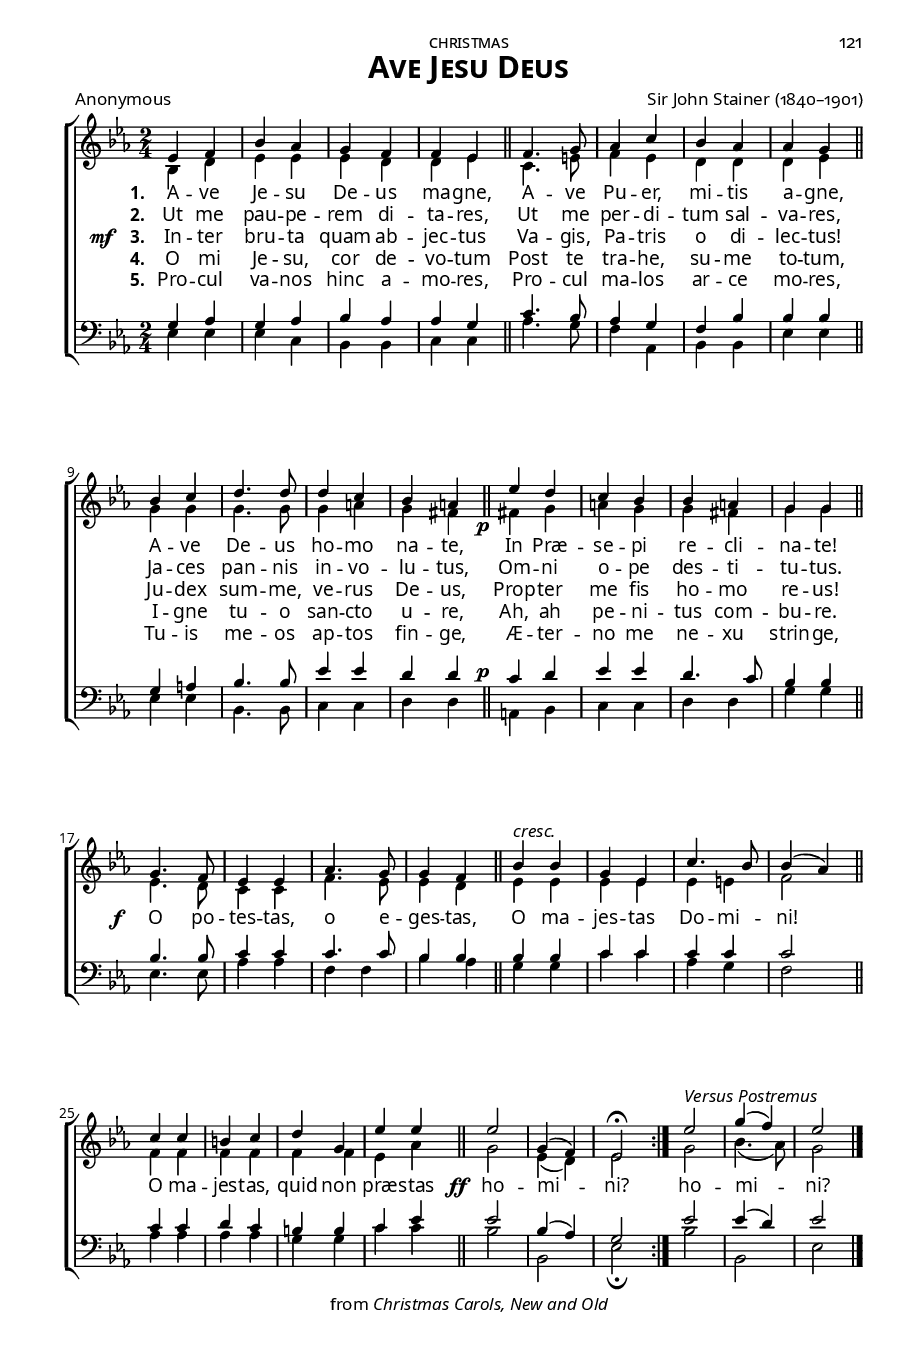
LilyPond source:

\version "2.14.2"
\include "../util.ly"
\header {
  title = \markup{\override #'(font-name . "Garamond Premier Pro Semibold"){ \abs-fontsize #15 \smallCapsOldStyle"Ave Jesu Deus"}}
  poet = \markup\oldStyleNum"Anonymous"
  composer = \markup\oldStyleNum"Sir John Stainer (1840–1901)"
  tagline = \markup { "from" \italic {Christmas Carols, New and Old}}
}
\paper {
  %print-all-headers = ##t
  paper-height = 9\in
  paper-width = 6\in
  indent = 0\in
  %system-system-spacing = #'((basic-distance . 10) (padding . 0))
  %system-system-spacing =
  %  #'((basic-distance . 0)
  %     (minimum-distance . 0)
  %     (padding . -0.35)
  %     (stretchability . 100))
  ragged-last-bottom = ##f
  ragged-bottom = ##f
  two-sided = ##t
  inner-margin = 0.5\in
  outer-margin = 0.25\in
  top-margin = 0.25\in
  bottom-margin = 0.25\in
  first-page-number = #121
  print-first-page-number = ##t
  headerLine = \markup{\override #'(font-name . "Garamond Premier Pro") \smallCapsOldStyle"christmas"}
  oddHeaderMarkup = \markup\fill-line{
     \override #'(font-name . "Garamond Premier Pro")\abs-fontsize #8.5
     \combine 
        \fill-line{"" \on-the-fly #print-page-number-check-first
        \oldStylePageNum""
        }
        \fill-line{\headerLine}
  }
  evenHeaderMarkup = \markup {
     \override #'(font-name . "Garamond Premier Pro")\abs-fontsize #8.5
     \combine
        \on-the-fly #print-page-number-check-first
        \oldStylePageNum""
        \fill-line{\headerLine}
  }
}
#(set-global-staff-size 15) \paper{ #(define fonts (make-pango-font-tree "GoudyOlSt BT" "Garamond Premier Pro" "Garamond Premier Pro" (/ 15 20))) }
global = {
  \key ees \major
  \time 2/4
  \override DynamicLineSpanner #'staff-padding = #0.0
  \override DynamicLineSpanner #'Y-extent = #'(1 . 1)
  \override DynamicText #'X-offset = #'-4
}

sopMusic = \relative c' {
  ees4 f |
  bes aes |
  g f |
  f ees \bar "||"
  f4. g8 |
  aes4 c |
  
  bes aes |
  aes g \bar "||"
  bes c |
  d4. d8 |
  d4 c |
  bes a \bar "||"
  ees'_\p d |
  
  c bes |
  bes a |
  g g \bar "||" \break
  g4. f8 |
  ees4 ees |
  aes4. g8 |
  g4 f \bar "||"
  
  bes4^\markup\italic"cresc." bes |
  g ees |
  c'4. bes8 |
  bes4( aes) \bar "||" \break
  c4 c |
  b c |
  d g, |
  
  ees' ees \bar "||"
  ees2 |
  g,4( f) |
  ees2\fermata \bar ":|"
  ees'^\markup\italic{ "Versus Postremus"} |
  g4( f) |
  ees2 \bar "|."
}
sopWords = \lyricmode {
  
}

altoMusic = \relative c' {
  bes4 d |
  ees ees |
  ees d |
  d ees \bar "||"
  c4. e8 |
  f4 ees |
  
  d d |
  d ees \bar "||"
  g g |
  g4. g8 |
  g4 a |
  g fis \bar "||"
  fis! g |
  
  a g |
  g fis |
  g g \bar "||"
  ees4. d8 |
  c4 c |
  f4. ees8 |
  ees4 d |
  
  ees ees |
  ees ees |
  ees e |
  f2 \bar "||"
  f4 f |
  f f |
  f f |
  
  ees aes \bar "||"
  g2 |
  ees4( d) |
  ees2 |
  g2 |
  bes4.( aes8) |
  g2 \bar "|."
}
altoWords = {
  \dropLyricsV
  \lyricmode {
    \set stanza = #"1. "
    A -- ve Je -- su De -- us ma -- gne,
    A -- ve Pu -- er, mi -- tis a -- gne,
    A -- ve De -- us ho -- mo na -- te,
    In Præ -- se -- pi re -- cli -- na -- te!
  }
  
  \set stanza = \markup\dynamic"f   "
  \lyricmode {
    \set associatedVoice = "tenors"
    O po -- tes -- tas, o e -- ges -- tas,
    O ma -- jes -- tas Do -- mi -- ni!
    O ma -- jes -- tas, quid non præ -- stas
  }
  \set stanza = \markup\dynamic"  ff "
  \lyricmode{
    ho -- mi -- ni?
    ho -- mi -- ni?
  }
}
altoWordsII = \lyricmode {
  \dropLyricsV
%\markup\italic
  \set stanza = #"2. "
  Ut me pau -- pe -- rem di -- ta -- res,
  Ut me per -- di -- tum sal -- va -- res,
  Ja -- ces pan -- nis in -- vo -- lu -- tus,
  Om -- ni o -- pe des -- ti -- tu -- tus.
}
altoWordsIII = {
  \dropLyricsV
  \set stanza = \markup{\dynamic "mf  " "3. "}
  \lyricmode {
    In -- ter bru -- ta quam ab -- jec -- tus
    Va -- gis, Pa -- tris o di -- lec -- tus!
    Ju -- dex sum -- me, ve -- rus De -- us,
    Prop -- ter me fis ho -- mo re -- us!
  }
}
altoWordsIV = \lyricmode {
  \dropLyricsV
  \set stanza = #"4. "
  O mi Je -- su, cor de -- vo -- tum
  Post te tra -- he, su -- me to -- tum,
  I -- gne tu -- o san -- cto u -- re,
  Ah, ah pe -- ni -- tus com -- bu -- re.
}
altoWordsV = \lyricmode {
  \dropLyricsV
  \set stanza = #"5. "
  Pro -- cul va -- nos hinc a -- mo -- res,
  Pro -- cul ma -- los ar -- ce mo -- res,
  Tu -- is me -- os ap -- tos fin -- ge,
  Æ -- ter -- no me ne -- xu strin -- ge,
}
altoWordsVI = \lyricmode {
  \set stanza = #"6. "
  \set ignoreMelismata = ##t
}
tenorMusic = \relative c' {
  g4 aes |
  g aes |
  bes aes |
  aes g \bar "||"
  c4. bes8 |
  aes4 g |
  
  f bes |
  bes bes \bar "||"
  g a |
  bes4. bes8 |
  ees4 ees |
  d d \bar "||"
  c^\p d |
  
  ees4 ees |
  d4. c8 |
  bes4 bes \bar "||"
  bes4. bes8 |
  c4 c |
  c4. c8 |
  bes4 bes \bar "||"
  
  bes bes |
  c c |
  c c |
  c2 \bar "||"
  c4 c |
  d c |
  b b |
  
  c ees \bar "||"
  ees2 |
  bes4( aes) |
  g2 |
  
  ees' |
  ees4( d) |
  ees2 \bar "|."
  
}
tenorWords = \lyricmode {

}

bassMusic = \relative c {
  ees4 ees |
  ees c |
  bes bes |
  c c \bar "||"
  aes'4. g8 |
  f4 aes, |
  
  bes4 bes |
  ees ees \bar "||"
  ees ees |
  bes4. bes8 |
  c4 c |
  d d \bar "||"
  a bes |
  
  c c |
  d d |
  g g \bar "||"
  ees4. ees8 |
  aes4 aes |
  f f |
  bes aes \bar "||"
  
  g g |
  c c |
  aes g |
  f2 \bar "||"
  aes4 aes |
  aes aes |
  g g |
  
  c c \bar "||"
  bes2 |
  bes, |
  ees\fermata |
  bes' |
  bes, |
  ees \bar "|."
}
bassWords = \lyricmode {

}

pianoRH = \relative c' {
  
}
pianoLH = \relative c' {
  
}

\score {
  <<
   \new ChoirStaff <<
%    \new Lyrics = sopranos \with { \override VerticalAxisGroup #'nonstaff-relatedstaff-spacing = #'((basic-distance . 1)) }
    \new Staff = women <<
      \new Voice = "sopranos" { \voiceOne << \global \sopMusic >> }
      \new Voice = "altos" { \voiceTwo << \global \altoMusic >> }
    >>
   \new Staff = men <<
      \clef bass
      \new Voice = "tenors" { \voiceOne << \global \tenorMusic >> }
      \new Voice = "basses" { \voiceTwo << \global \bassMusic >> }
    >>
    \new Lyrics \with { alignAboveContext = #"women" \override VerticalAxisGroup #'nonstaff-relatedstaff-spacing = #'((basic-distance . 1))} \lyricsto "sopranos" \sopWords
     \new Lyrics = "altosVI"  \with { alignBelowContext = #"women" \override VerticalAxisGroup #'nonstaff-relatedstaff-spacing = #'((basic-distance . 1))} \lyricsto "altos" \altoWordsVI
    \new Lyrics = "altosV"  \with { alignBelowContext = #"women" \override VerticalAxisGroup #'nonstaff-relatedstaff-spacing = #'((basic-distance . 1))} \lyricsto "altos" \altoWordsV
    \new Lyrics = "altosIV"  \with { alignBelowContext = #"women" \override VerticalAxisGroup #'nonstaff-relatedstaff-spacing = #'((basic-distance . 1))} \lyricsto "altos" \altoWordsIV
    \new Lyrics = "altosIII"  \with { alignBelowContext = #"women" \override VerticalAxisGroup #'nonstaff-relatedstaff-spacing = #'((basic-distance . 1))} \lyricsto "altos" \altoWordsIII
    \new Lyrics = "altosII"  \with { alignBelowContext = #"women" \override VerticalAxisGroup #'nonstaff-relatedstaff-spacing = #'((basic-distance . 1))} \lyricsto "altos" \altoWordsII
    \new Lyrics = "altos"  \with { alignBelowContext = #"women" \override VerticalAxisGroup #'nonstaff-relatedstaff-spacing = #'((basic-distance . 1))} \lyricsto "altos" \altoWords
    \new Lyrics \with { alignAboveContext = #"men" \override VerticalAxisGroup #'nonstaff-relatedstaff-spacing = #'((basic-distance . 1)) } \lyricsto "tenors" \tenorWords
    \new Lyrics \with { alignBelowContext = #"men" \override VerticalAxisGroup #'nonstaff-relatedstaff-spacing = #'((basic-distance . 1)) } \lyricsto "basses" \bassWords
  >>
%    \new PianoStaff << \new Staff { \new Voice { \pianoRH } } \new Staff { \clef "bass" \pianoLH } >>
  >>
  \layout {
    \context {
      \Score
      %\override SpacingSpanner #'base-shortest-duration = #(ly:make-moment 1 8)
      %\override SpacingSpanner #'common-shortest-duration = #(ly:make-moment 1 4)
    }
    \context {
      % Remove all empty staves
      % \Staff \RemoveEmptyStaves \override VerticalAxisGroup #'remove-first = ##t
    }
  }
}
